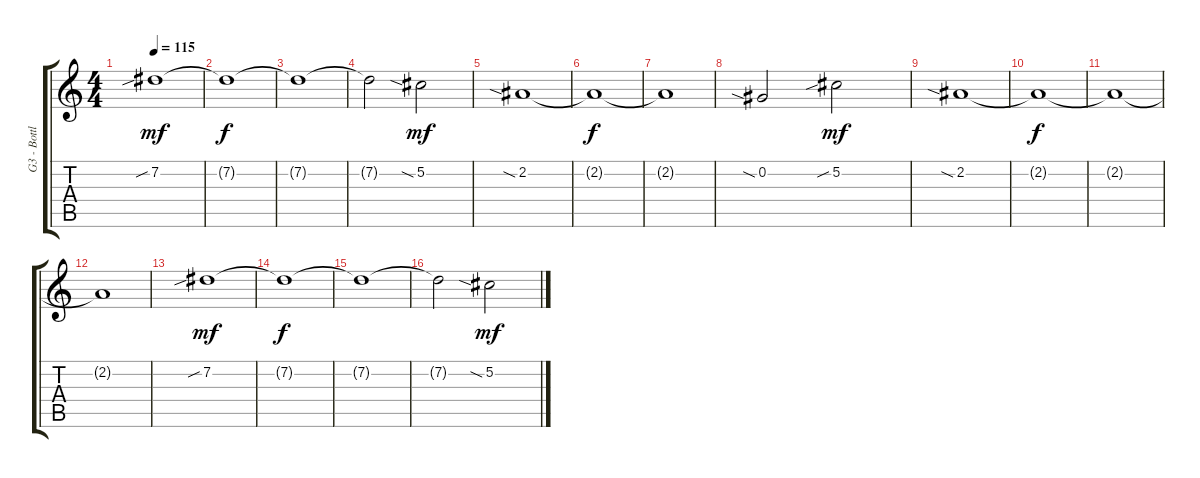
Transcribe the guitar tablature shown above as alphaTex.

\track ("G3 - Bottleneck" "G3 - Bottl") {instrument electricguitarclean}
\staff {score tabs}
\tuning (Db4 Ab3 E3 B2 Gb2 B1) {hide}
\ts (4 4)
\tempo 115
\clef g2
\ks c
7.2{sib}.1{dy mf} |
7.2{t}.1{dy f} |
7.2{t}.1 |
7.2{t}.2 5.2{sia}.2{dy mf} |
2.2{sia}.1 |
2.2{t}.1{dy f} |
2.2{t}.1 |
0.2{sia}.2 5.2{sib}.2{dy mf} |
2.2{sia}.1 |
2.2{t}.1{dy f} |
2.2{t}.1 |
2.2{t}.1 |
7.2{sib}.1{dy mf} |
7.2{t}.1{dy f} |
7.2{t}.1 |
7.2{t}.2 5.2{sia}.2{dy mf}
